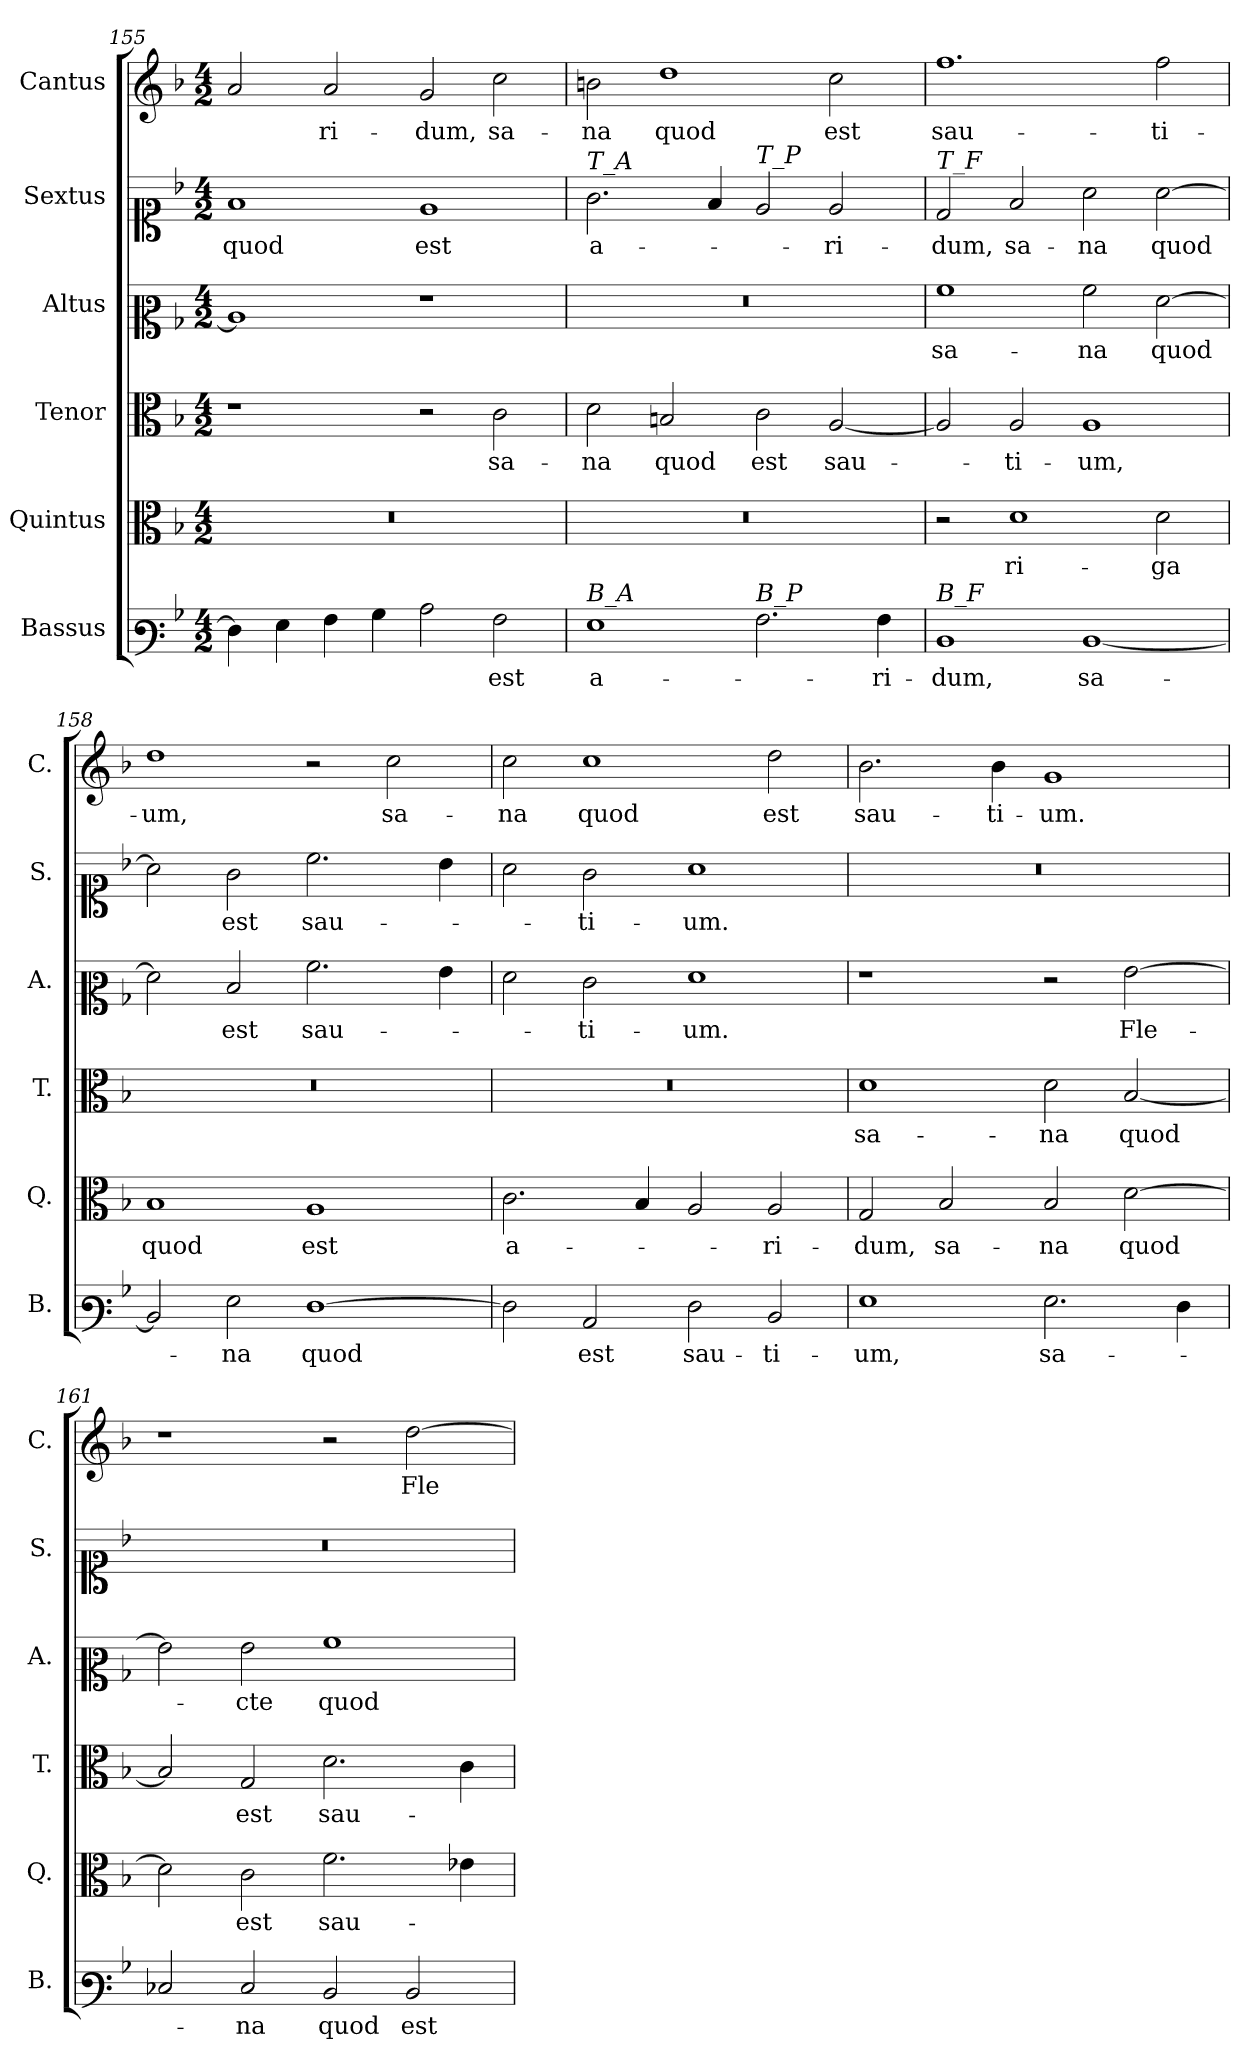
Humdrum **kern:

**kern	**text	**kern	**text	**kern	**text	**kern	**text	**kern	**text	**kern	**text
*part6	*part6	*part5	*part5	*part4	*part4	*part3	*part3	*part2	*part2	*part1	*part1
*staff6	*staff6	*staff5	*staff5	*staff4	*staff4	*staff3	*staff3	*staff2	*staff2	*staff1	*staff1
*I"Bassus	*	*I"Quintus	*	*I"Tenor	*	*I"Altus	*	*I"Sextus	*	*I"Cantus	*
*I'B.	*	*I'Q.	*	*I'T.	*	*I'A.	*	*I'S.	*	*I'C.	*
*clefF3	*	*clefC3	*	*clefC3	*	*clefC2	*	*clefC1	*	*clefG2	*
*k[b-]	*	*k[b-]	*	*k[b-]	*	*k[b-]	*	*k[b-]	*	*k[b-]	*
*M4/2	*	*M4/2	*	*M4/2	*	*M4/2	*	*M4/2	*	*M4/2	*
=155	=155	=155	=155	=155	=155	=155	=155	=155	=155	=155	=155
!	!	!	!	!	!	!	!	!	!LO:LY:b	!	!
4F\]	.	0r	.	1r	.	1c]	.	1f	quod	2a/	.
4G\	.	.	.	.	.	.	.	.	.	.	.
!	!	!	!	!	!	!	!	!	!	!	!LO:LY:b
4A\	.	.	.	.	.	.	.	.	.	2a/	-ri-
4B-\	.	.	.	.	.	.	.	.	.	.	.
!	!	!	!	!	!	!	!	!	!LO:LY:b	!	!LO:LY:b
2c\	.	.	.	2r	.	1r	.	1e	est	2g/	-dum,
!	!LO:LY:b	!	!	!	!LO:LY:b	!	!	!	!	!	!LO:LY:b
2A\	est	.	.	2c\	sa-	.	.	.	.	2cc\	sa-
=156	=156	=156	=156	=156	=156	=156	=156	=156	=156	=156	=156
!	!	!	!	!	!	!	!	!LO:TX:a:i:t=T_A	!	!	!
!LO:TX:a:i:t=B_A	!	!	!	!	!	!	!	!	!	!	!
!	!LO:LY:b	!	!	!	!LO:LY:b	!	!	!	!LO:LY:b	!	!LO:LY:b
1G	a-	0r	.	2d\	-na	0r	.	2.g\	a-	2bn\	-na
!	!	!	!	!	!LO:LY:b	!	!	!	!	!	!LO:LY:b
.	.	.	.	2Bn/	quod	.	.	.	.	1dd	quod
.	.	.	.	.	.	.	.	4f/	.	.	.
!	!	!	!	!	!	!	!	!LO:TX:a:i:t=T_P	!	!	!
!LO:TX:a:i:t=B_P	!	!	!	!	!	!	!	!	!	!	!
!	!	!	!	!	!LO:LY:b	!	!	!	!	!	!
2.A\	.	.	.	2c\	est	.	.	2e/	.	.	.
!	!	!	!	!	!LO:LY:b	!	!	!	!LO:LY:b	!	!LO:LY:b
.	.	.	.	[2A/	sau-	.	.	2e/	-ri-	2cc\	est
!	!LO:LY:b	!	!	!	!	!	!	!	!	!	!
4A\	-ri-	.	.	.	.	.	.	.	.	.	.
=157	=157	=157	=157	=157	=157	=157	=157	=157	=157	=157	=157
!	!	!	!	!	!	!	!	!LO:TX:a:i:t=T_F	!	!	!
!LO:TX:a:i:t=B_F	!	!	!	!	!	!	!	!	!	!	!
!	!LO:LY:b	!	!	!	!	!	!LO:LY:b	!	!LO:LY:b	!	!LO:LY:b
1D	-dum,	2r	.	2A/]	.	1a	sa-	2d/	-dum,	1.ff	sau-
!	!	!	!LO:LY:b	!	!LO:LY:b	!	!	!	!LO:LY:b	!	!
.	.	1d	ri-	2A/	-ti-	.	.	2f/	sa-	.	.
!	!LO:LY:b	!	!	!	!LO:LY:b	!	!LO:LY:b	!	!LO:LY:b	!	!
[1D	sa-	.	.	1A	-um,	2a\	-na	2a\	-na	.	.
!	!	!	!LO:LY:b	!	!	!	!LO:LY:b	!	!LO:LY:b	!	!LO:LY:b
.	.	2d\	-ga	.	.	[2f\	quod	[2a\	quod	2ff\	-ti-
=158	=158	=158	=158	=158	=158	=158	=158	=158	=158	=158	=158
!	!	!	!LO:LY:b	!	!	!	!	!	!	!	!LO:LY:b
2D/]	.	1B-	quod	0r	.	2f\]	.	2a\]	.	1dd	-um,
!	!LO:LY:b	!	!	!	!	!	!LO:LY:b	!	!LO:LY:b	!	!
2G\	-na	.	.	.	.	2d/	est	2g\	est	.	.
!	!LO:LY:b	!	!LO:LY:b	!	!	!	!LO:LY:b	!	!LO:LY:b	!	!
[1F	quod	1A	est	.	.	2.a\	sau-	2.cc\	sau-	2r	.
!	!	!	!	!	!	!	!	!	!	!	!LO:LY:b
.	.	.	.	.	.	.	.	.	.	2cc\	sa-
.	.	.	.	.	.	4g\	.	4b-\	.	.	.
=159	=159	=159	=159	=159	=159	=159	=159	=159	=159	=159	=159
!	!	!	!LO:LY:b	!	!	!	!	!	!	!	!LO:LY:b
2F\]	.	2.c\	a-	0r	.	2f\	.	2a\	.	2cc\	-na
!	!LO:LY:b	!	!	!	!	!	!LO:LY:b	!	!LO:LY:b	!	!LO:LY:b
2C/	est	.	.	.	.	2e\	-ti-	2g\	-ti-	1cc	quod
.	.	4B-/	.	.	.	.	.	.	.	.	.
!	!LO:LY:b	!	!	!	!	!	!LO:LY:b	!	!LO:LY:b	!	!
2F\	sau-	2A/	.	.	.	1f	-um.	1a	-um.	.	.
!	!LO:LY:b	!	!LO:LY:b	!	!	!	!	!	!	!	!LO:LY:b
2D/	-ti-	2A/	-ri-	.	.	.	.	.	.	2dd\	est
=160	=160	=160	=160	=160	=160	=160	=160	=160	=160	=160	=160
!	!LO:LY:b	!	!LO:LY:b	!	!LO:LY:b	!	!	!	!	!	!LO:LY:b
1G	-um,	2G/	-dum,	1d	sa-	1r	.	0r	.	2.b-\	sau-
!	!	!	!LO:LY:b	!	!	!	!	!	!	!	!
.	.	2B-/	sa-	.	.	.	.	.	.	.	.
!	!	!	!	!	!	!	!	!	!	!	!LO:LY:b
.	.	.	.	.	.	.	.	.	.	4b-\	-ti-
!	!LO:LY:b	!	!LO:LY:b	!	!LO:LY:b	!	!	!	!	!	!LO:LY:b
2.G\	sa-	2B-/	-na	2d\	-na	2r	.	.	.	1g	-um.
!	!	!	!LO:LY:b	!	!LO:LY:b	!	!LO:LY:b	!	!	!	!
.	.	[2d\	quod	[2B-/	quod	[2g\	Fle-	.	.	.	.
4F\	.	.	.	.	.	.	.	.	.	.	.
=161	=161	=161	=161	=161	=161	=161	=161	=161	=161	=161	=161
2E-X/	.	2d\]	.	2B-/]	.	2g\]	.	0r	.	1r	.
!	!LO:LY:b	!	!LO:LY:b	!	!LO:LY:b	!	!LO:LY:b	!	!	!	!
2E-/	na	2c\	est	2G/	est	2g\	-cte	.	.	.	.
!	!LO:LY:b	!	!LO:LY:b	!	!LO:LY:b	!	!LO:LY:b	!	!	!	!
2D/	quod	2.f\	sau-	2.d\	sau-	1a	quod	.	.	2r	.
!	!LO:LY:b	!	!	!	!	!	!	!	!	!	!LO:LY:b
2D/	est	.	.	.	.	.	.	.	.	[2dd\	Fle-
.	.	4e-X\	.	4c\	.	.	.	.	.	.	.
=	=	=	=	=	=	=	=	=	=	=	=
*-	*-	*-	*-	*-	*-	*-	*-	*-	*-	*-	*-
